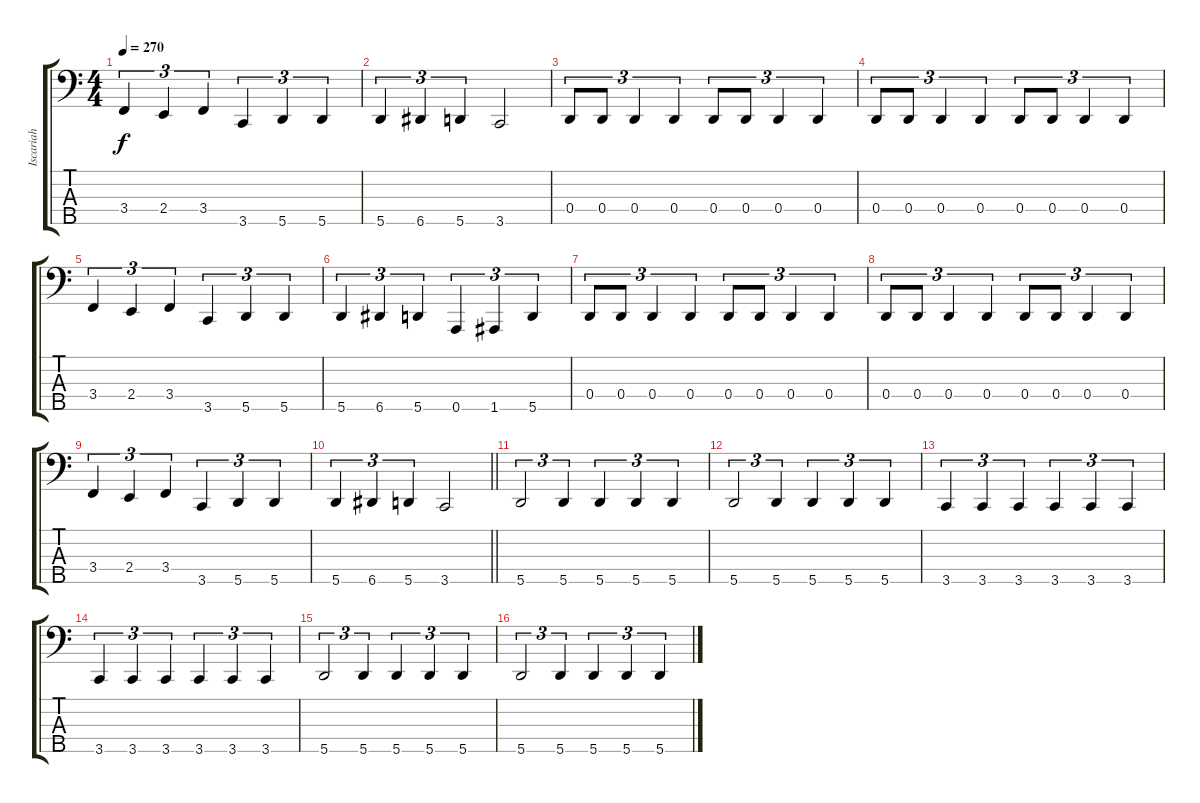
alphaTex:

\track ("Iscariah" "Iscariah") {instrument electricbasspick}
\staff {score tabs}
\tuning (F2 C2 G1 D1 A0) {hide}
\ts (4 4)
\tempo 270
\clef f4
\ks c
3.4.4{tu (3 2) dy f} 2.4.4{tu (3 2)} 3.4.4{tu (3 2)} 3.5.4{tu (3 2)} 5.5.4{tu (3 2)} 5.5.4{tu (3 2)} |
5.5.4{tu (3 2)} 6.5.4{tu (3 2)} 5.5.4{tu (3 2)} 3.5.2 |
0.4.8{tu (3 2)} 0.4.8{tu (3 2)} 0.4.4{tu (3 2)} 0.4.4{tu (3 2)} 0.4.8{tu (3 2)} 0.4.8{tu (3 2)} 0.4.4{tu (3 2)} 0.4.4{tu (3 2)} |
0.4.8{tu (3 2)} 0.4.8{tu (3 2)} 0.4.4{tu (3 2)} 0.4.4{tu (3 2)} 0.4.8{tu (3 2)} 0.4.8{tu (3 2)} 0.4.4{tu (3 2)} 0.4.4{tu (3 2)} |
3.4.4{tu (3 2)} 2.4.4{tu (3 2)} 3.4.4{tu (3 2)} 3.5.4{tu (3 2)} 5.5.4{tu (3 2)} 5.5.4{tu (3 2)} |
5.5.4{tu (3 2)} 6.5.4{tu (3 2)} 5.5.4{tu (3 2)} 0.5.4{tu (3 2)} 1.5.4{tu (3 2)} 5.5.4{tu (3 2)} |
0.4.8{tu (3 2)} 0.4.8{tu (3 2)} 0.4.4{tu (3 2)} 0.4.4{tu (3 2)} 0.4.8{tu (3 2)} 0.4.8{tu (3 2)} 0.4.4{tu (3 2)} 0.4.4{tu (3 2)} |
0.4.8{tu (3 2)} 0.4.8{tu (3 2)} 0.4.4{tu (3 2)} 0.4.4{tu (3 2)} 0.4.8{tu (3 2)} 0.4.8{tu (3 2)} 0.4.4{tu (3 2)} 0.4.4{tu (3 2)} |
3.4.4{tu (3 2)} 2.4.4{tu (3 2)} 3.4.4{tu (3 2)} 3.5.4{tu (3 2)} 5.5.4{tu (3 2)} 5.5.4{tu (3 2)} |
\barLineRight lightlight
5.5.4{tu (3 2)} 6.5.4{tu (3 2)} 5.5.4{tu (3 2)} 3.5.2 |
5.5.2{tu (3 2)} 5.5.4{tu (3 2)} 5.5.4{tu (3 2)} 5.5.4{tu (3 2)} 5.5.4{tu (3 2)} |
5.5.2{tu (3 2)} 5.5.4{tu (3 2)} 5.5.4{tu (3 2)} 5.5.4{tu (3 2)} 5.5.4{tu (3 2)} |
3.5.4{tu (3 2)} 3.5.4{tu (3 2)} 3.5.4{tu (3 2)} 3.5.4{tu (3 2)} 3.5.4{tu (3 2)} 3.5.4{tu (3 2)} |
3.5.4{tu (3 2)} 3.5.4{tu (3 2)} 3.5.4{tu (3 2)} 3.5.4{tu (3 2)} 3.5.4{tu (3 2)} 3.5.4{tu (3 2)} |
5.5.2{tu (3 2)} 5.5.4{tu (3 2)} 5.5.4{tu (3 2)} 5.5.4{tu (3 2)} 5.5.4{tu (3 2)} |
5.5.2{tu (3 2)} 5.5.4{tu (3 2)} 5.5.4{tu (3 2)} 5.5.4{tu (3 2)} 5.5.4{tu (3 2)}
